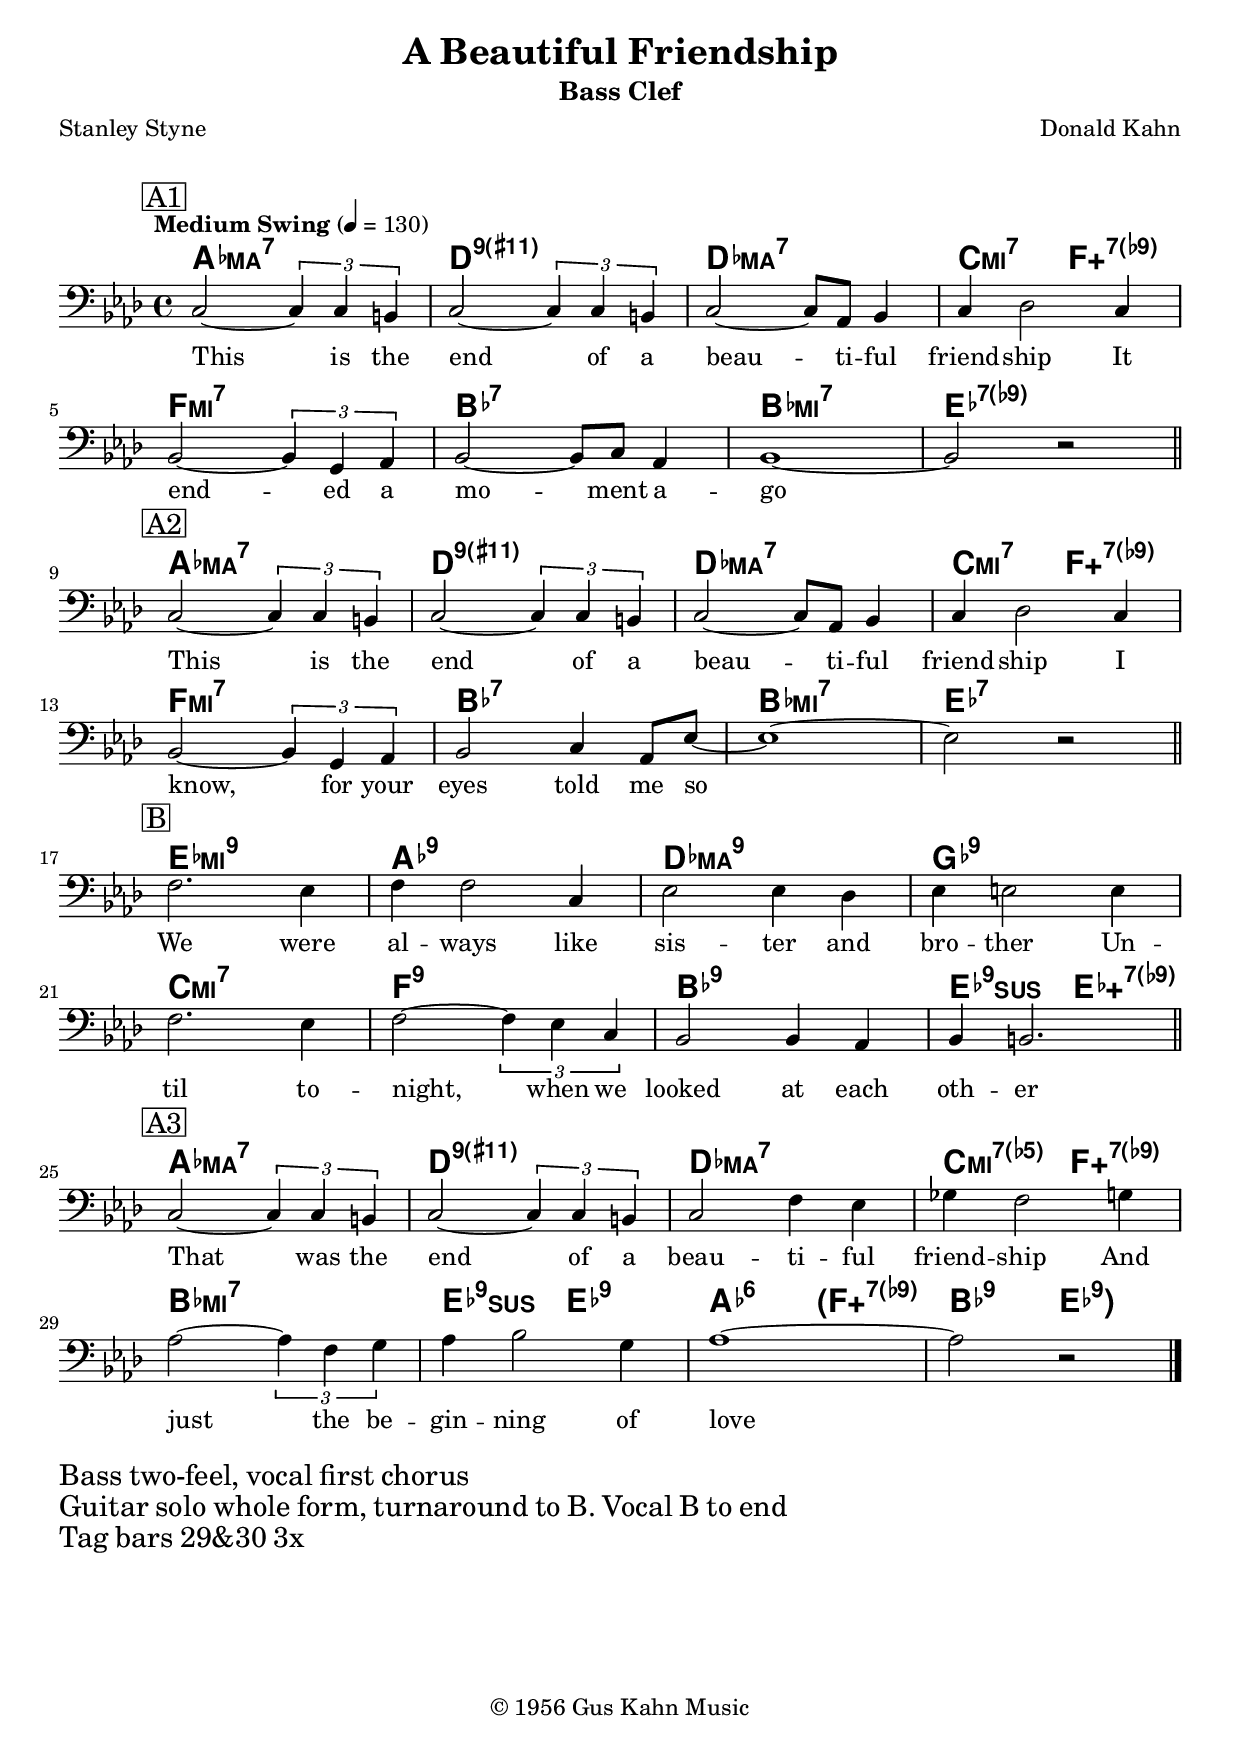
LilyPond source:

\version "2.24.0"

\include "english.ly"

instrument = "Bass Clef"
whatKey = af,,
whatClef = "bass"

%% -*- Mode: LilyPond -*-

\include "lead-sheets.ily"

\header {
  title = "A Beautiful Friendship"
  subtitle = \instrument
  poet = "Stanley Styne"
  composer = "Donald Kahn"
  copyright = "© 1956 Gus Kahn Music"
}

refrainLyrics = \lyricmode {
This is the end of a beau -- ti -- ful friend -- ship
It end -- ed a mo -- ment a -- go
This is the end of a beau -- ti -- ful friend -- ship
I know, for your eyes told me so
We were al -- ways like sis -- ter and bro -- ther
Un -- til to -- night, when we looked at each oth -- er
That was the end of a beau -- ti -- ful friend -- ship
And just the be -- gin -- ning of love
}

refrainChords = \chordmode {

  c1:maj7 gf1:9.11+ f1:maj7 e2:m7 a2:7.9-.5+
  a1:m7 d1:7 d1:m7 g1:7.9-
  
  c1:maj7 gf1:9.11+ f1:maj7 e2:m7 a2:7.9-.5+
  a1:m7 d1:7 d1:m7 g1:7

  g1:m9 c1:9 f1:maj9 bf1:9
  e1:m7 a1:9 d1:9 g2:sus9 g2:7.9-.5+
  
  c1:maj7 gf1:9.11+ f1:maj7 e2:m7.5- a2:7.9-.5+
  d1:m7 g2:sus9 g2:9

  c2:6
  
  \chordOpenParen{ a2:7.9-.5+ }
  d2:9
  \chordCloseParen{ g2:9 }
}

refrainKey = c

refrainMelody = \relative c' {
  \time 4/4
  \key \refrainKey \major
  \clef \whatClef
  \tempo "Medium Swing" 4 = 130

  \mark \markup{ \box A1 }
  
  e2~ \tuplet 3/2 { e4 e4 ds4 } | e2~ \tuplet 3/2 { e4 e4 ds4 } | e2~ e8 c8 d4 | e4 f2 e4 |
  \break
  d2~ \tuplet 3/2 { d4 b4 c4 } | d2~ d8 e8 c4 | d1~ | d2 r2 |

  \bar "||"
  \break


  \mark \markup{ \box A2 }

  e2~ \tuplet 3/2 { e4 e4 ds4 } | e2~ \tuplet 3/2 { e4 e4 ds4 } | e2~ e8 c8 d4 | e4 f2 e4 |
  \break
  d2~ \tuplet 3/2 { d4 b4 c4 } | d2 e4 c8 g'8~ | g1~ | g2 r2 |

  \bar "||"
  \break
  
  \mark \markup{ \box B }
  
  a2. g4 | a4 a2 e4 | g2 g4 f4 | g4 af2 af4 |
  a2. g4 | a2~ \tuplet 3/2 { a4 g4 e4 } | d2 d4 c4 | d4 ef2. |


  \bar "||"
  \break

  \mark \markup{ \box A3 }

  e2~ \tuplet 3/2 { e4 e4 ds4 } | e2~ \tuplet 3/2 { e4 e4 ds4 } | e2 a4 g4 | bf4 a2 b4 |
  \break
  c2~ \tuplet 3/2 { c4 a4 b4 } | c4 d2 b4 | c1~ | c2 r2 |

  \bar "|."
}

\include "paper.ily"

\markup {
  \vspace #1
}

\include "refrain.ily"

performanceNotes =
\markup {
  \column {
    \line { \huge { Bass two-feel, vocal first chorus } }
    \line { \huge { Guitar solo whole form, turnaround to B. Vocal B to end } }
    \line { \huge { Tag bars 29&30 3x } }
  } }

\include "notes.ily"

